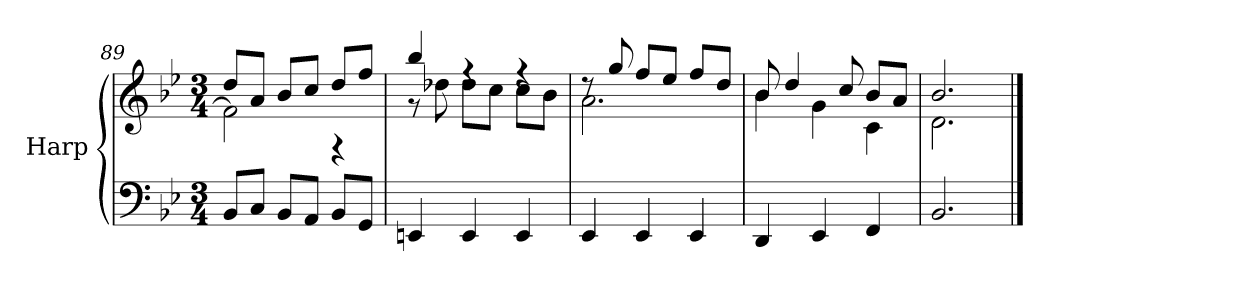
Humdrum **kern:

**kern	**kern
*part1	*part1
*staff2	*staff1
*I"Harp	*
*I'Hp	*
*clefF4	*clefG2
*k[b-e-]	*k[b-e-]
*M3/4	*M3/4
=89	=89
*	*^
8BB-/L	8dd/L	2f\]
8C/J	8a/J	.
8BB-/L	8b-/L	.
8AA/J	8cc/J	.
8BB-/L	8dd/L	4rF
8GG/J	8ff/J	.
!!LO:LB:g=z	!!
=90	=90	=90
4EEn/	4bb-/	8r
.	.	8dd-X\
4EE/	4rff	8dd-\L
.	.	8cc\J
4EE/	4rff	8cc\L
.	.	8b-\J
=91	=91	=91
4EE-/	8rdd	2.a\
.	8gg/	.
4EE-/	8ff/L	.
.	8ee-/J	.
4EE-/	8ff/L	.
.	8dd/J	.
=92	=92	=92
4DD/	8b-/	4b-\
.	4dd/	.
4EE-/	.	4g\
.	8cc/	.
4FF/	8b-/L	4c\
.	8a/J	.
=93	=93	=93
2.BB-/	2.b-/	2.d\
*	*v	*v
==	==
*-	*-
